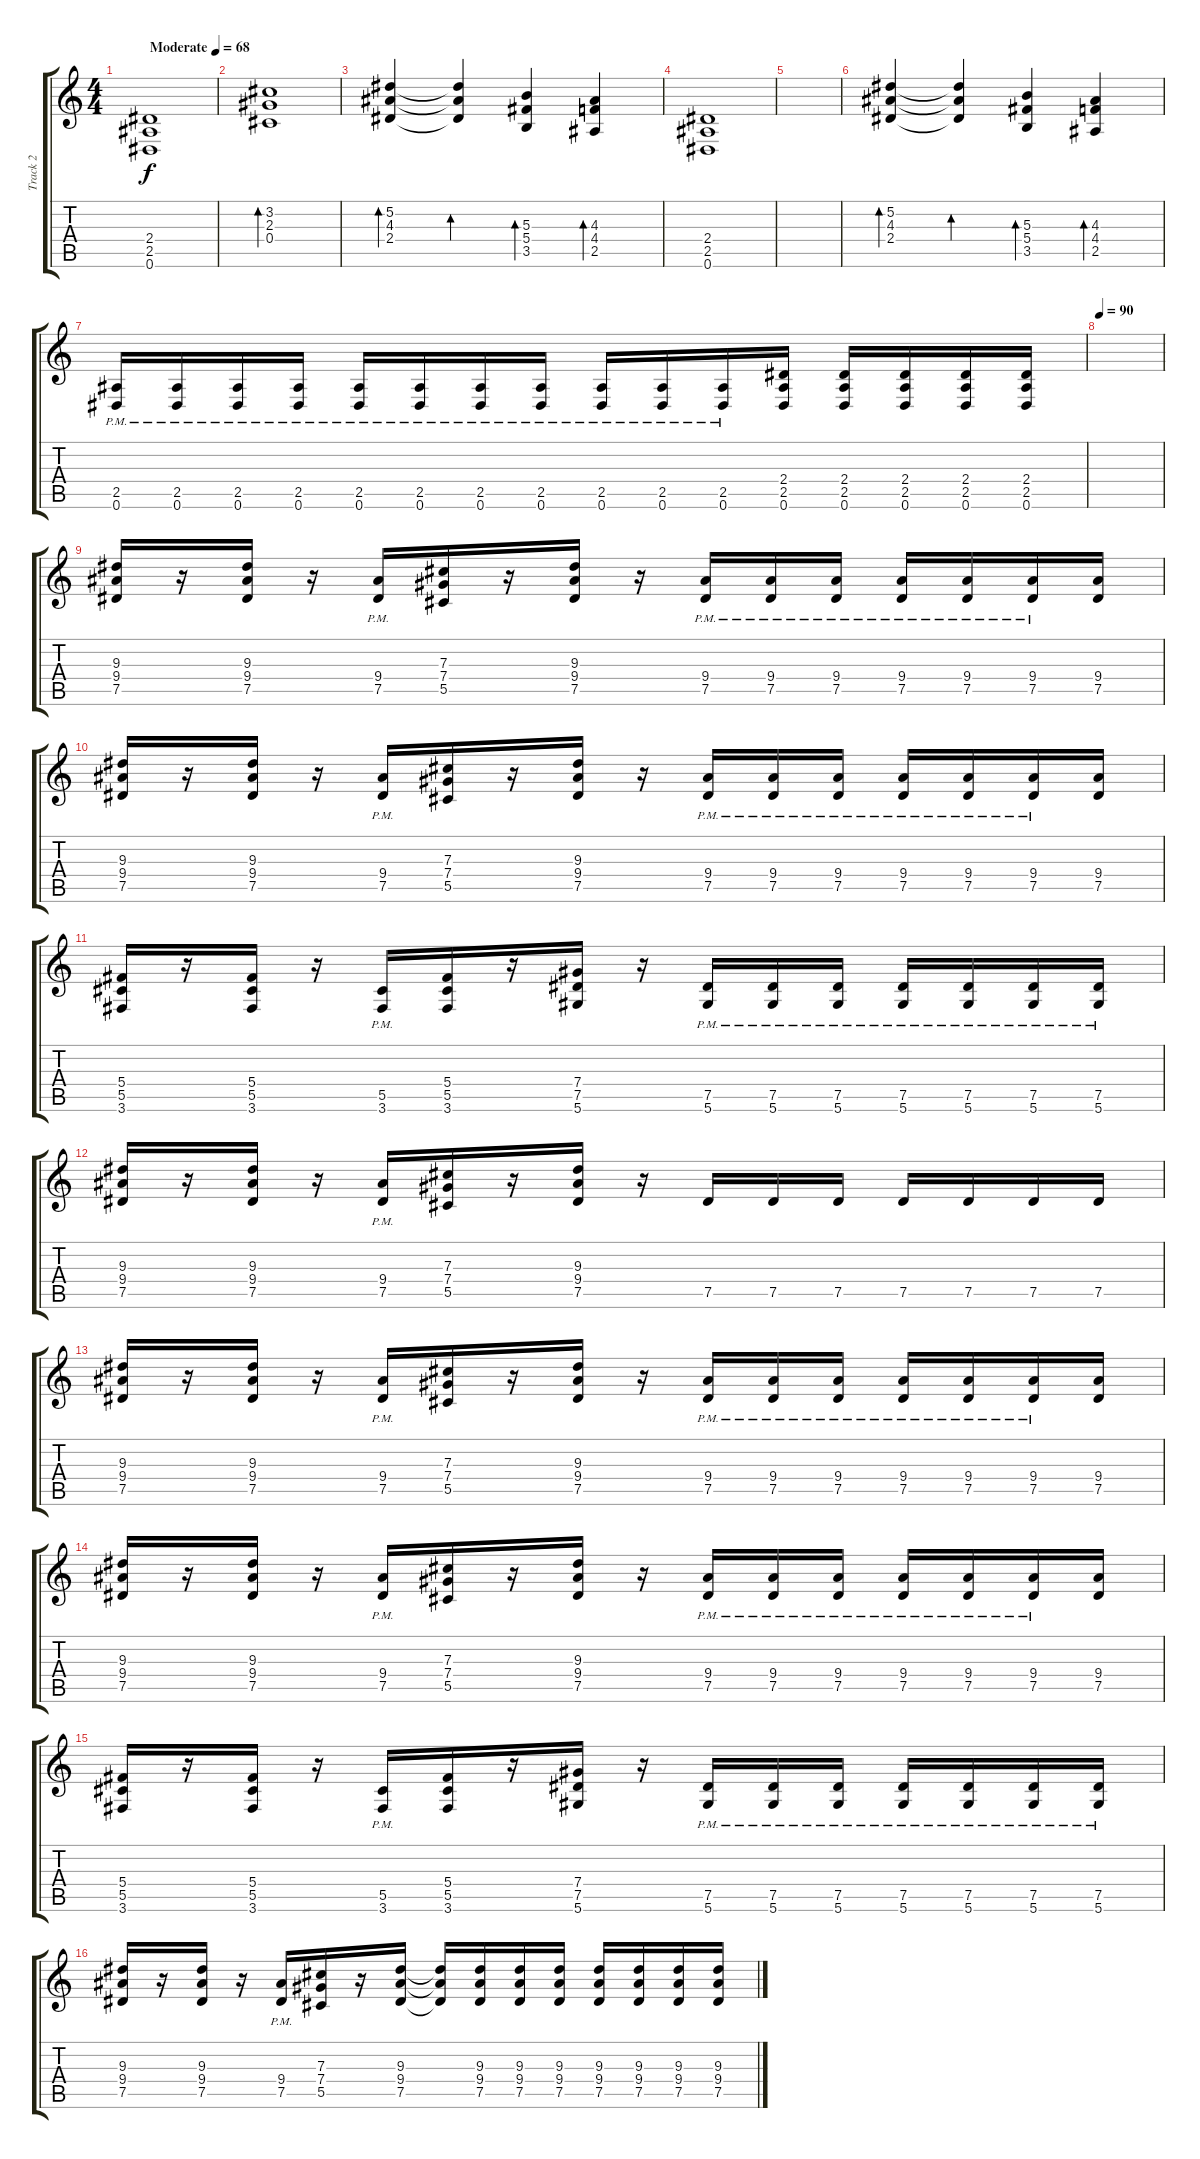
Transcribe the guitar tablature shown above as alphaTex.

\track ("Track 2" "Track 2") {instrument overdrivenguitar}
\staff {score tabs}
\tuning (Eb4 Bb3 Gb3 Db3 Ab2 Eb2) {hide}
\ts (4 4)
\tempo (68 "Moderate")
\clef g2
\ks c
(2.4 2.5 0.6).1{dy f instrument electricguitarclean} |
(3.2 2.3 0.4).1{bd 60} |
(5.2 4.3 2.4).4{bd 60} (5.2{t} 4.3{t} 2.4{t}).4{bd 60} (5.3 5.4 3.5).4{bd 60} (4.3 4.4 2.5).4{bd 60} |
(2.4 2.5 0.6).1{instrument electricguitarclean} |
|
(5.2 4.3 2.4).4{bd 60} (5.2{t} 4.3{t} 2.4{t}).4{bd 60} (5.3 5.4 3.5).4{bd 60} (4.3 4.4 2.5).4{bd 60} |
(2.5{pm} 0.6{pm}).16{instrument overdrivenguitar} (2.5{pm} 0.6{pm}).16 (2.5{pm} 0.6{pm}).16 (2.5{pm} 0.6{pm}).16 (2.5{pm} 0.6{pm}).16 (2.5{pm} 0.6{pm}).16 (2.5{pm} 0.6{pm}).16 (2.5{pm} 0.6{pm}).16 (2.5{pm} 0.6{pm}).16 (2.5{pm} 0.6{pm}).16 (2.5{pm} 0.6{pm}).16 (2.4 2.5 0.6).16 (2.4 2.5 0.6).16 (2.4 2.5 0.6).16 (2.4 2.5 0.6).16 (2.4 2.5 0.6).16 |
\tempo 90
|
(9.3 9.4 7.5).16 r.16 (9.3 9.4 7.5).16 r.16 (9.4{pm} 7.5{pm}).16 (7.3 7.4 5.5).16 r.16 (9.3 9.4 7.5).16 r.16 (9.4{pm} 7.5{pm}).16 (9.4{pm} 7.5{pm}).16 (9.4{pm} 7.5{pm}).16 (9.4{pm} 7.5{pm}).16 (9.4{pm} 7.5{pm}).16 (9.4{pm} 7.5{pm}).16 (9.4 7.5).16 |
(9.3 9.4 7.5).16 r.16 (9.3 9.4 7.5).16 r.16 (9.4{pm} 7.5{pm}).16 (7.3 7.4 5.5).16 r.16 (9.3 9.4 7.5).16 r.16 (9.4{pm} 7.5{pm}).16 (9.4{pm} 7.5{pm}).16 (9.4{pm} 7.5{pm}).16 (9.4{pm} 7.5{pm}).16 (9.4{pm} 7.5{pm}).16 (9.4{pm} 7.5{pm}).16 (9.4 7.5).16 |
(5.4 5.5 3.6).16 r.16 (5.4 5.5 3.6).16 r.16 (5.5{pm} 3.6{pm}).16 (5.4 5.5 3.6).16 r.16 (7.4 7.5 5.6).16 r.16 (7.5{pm} 5.6{pm}).16 (7.5{pm} 5.6{pm}).16 (7.5{pm} 5.6{pm}).16 (7.5{pm} 5.6{pm}).16 (7.5{pm} 5.6{pm}).16 (7.5{pm} 5.6{pm}).16 (7.5{pm} 5.6{pm}).16 |
(9.3 9.4 7.5).16 r.16 (9.3 9.4 7.5).16 r.16 (9.4{pm} 7.5{pm}).16 (7.3 7.4 5.5).16 r.16 (9.3 9.4 7.5).16 r.16 7.5.16 7.5.16 7.5.16 7.5.16 7.5.16 7.5.16 7.5.16 |
(9.3 9.4 7.5).16 r.16 (9.3 9.4 7.5).16 r.16 (9.4{pm} 7.5{pm}).16 (7.3 7.4 5.5).16 r.16 (9.3 9.4 7.5).16 r.16 (9.4{pm} 7.5{pm}).16 (9.4{pm} 7.5{pm}).16 (9.4{pm} 7.5{pm}).16 (9.4{pm} 7.5{pm}).16 (9.4{pm} 7.5{pm}).16 (9.4{pm} 7.5{pm}).16 (9.4 7.5).16 |
(9.3 9.4 7.5).16 r.16 (9.3 9.4 7.5).16 r.16 (9.4{pm} 7.5{pm}).16 (7.3 7.4 5.5).16 r.16 (9.3 9.4 7.5).16 r.16 (9.4{pm} 7.5{pm}).16 (9.4{pm} 7.5{pm}).16 (9.4{pm} 7.5{pm}).16 (9.4{pm} 7.5{pm}).16 (9.4{pm} 7.5{pm}).16 (9.4{pm} 7.5{pm}).16 (9.4 7.5).16 |
(5.4 5.5 3.6).16 r.16 (5.4 5.5 3.6).16 r.16 (5.5{pm} 3.6{pm}).16 (5.4 5.5 3.6).16 r.16 (7.4 7.5 5.6).16 r.16 (7.5{pm} 5.6{pm}).16 (7.5{pm} 5.6{pm}).16 (7.5{pm} 5.6{pm}).16 (7.5{pm} 5.6{pm}).16 (7.5{pm} 5.6{pm}).16 (7.5{pm} 5.6{pm}).16 (7.5{pm} 5.6{pm}).16 |
(9.3 9.4 7.5).16 r.16 (9.3 9.4 7.5).16 r.16 (9.4{pm} 7.5{pm}).16 (7.3 7.4 5.5).16 r.16 (9.3 9.4 7.5).16 (9.3{t} 9.4{t} 7.5{t}).16 (9.3 9.4 7.5).16 (9.3 9.4 7.5).16 (9.3 9.4 7.5).16 (9.3 9.4 7.5).16 (9.3 9.4 7.5).16 (9.3 9.4 7.5).16 (9.3 9.4 7.5).16
